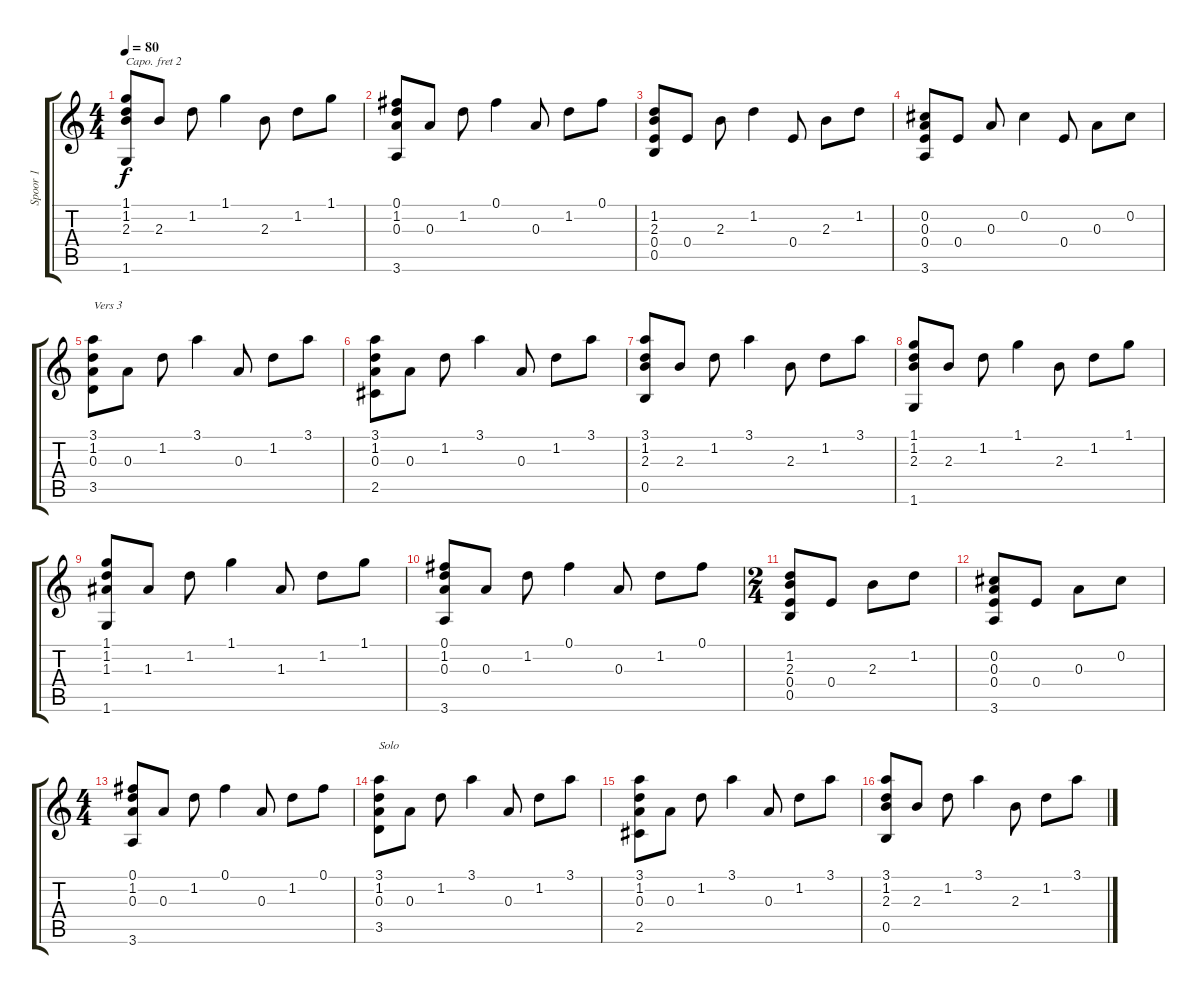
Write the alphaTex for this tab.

\track ("Spoor 1" "Spoor 1") {instrument acousticguitarnylon}
\staff {score tabs}
\capo 2
\tuning (E4 B3 G3 D3 A2 E2) {hide}
\ts (4 4)
\tempo 80
\clef g2
\ks c
(1.1 1.2 2.3 1.6).8{dy f} 2.3.8 1.2.8 1.1.4 2.3.8 1.2.8 1.1.8 |
(0.1 1.2 0.3 3.6).8 0.3.8 1.2.8 0.1.4 0.3.8 1.2.8 0.1.8 |
(1.2 2.3 0.4 0.5).8 0.4.8 2.3.8 1.2.4 0.4.8 2.3.8 1.2.8 |
(0.2 0.3 0.4 3.6).8 0.4.8 0.3.8 0.2.4 0.4.8 0.3.8 0.2.8 |
(3.1 1.2 0.3 3.5).8{txt "Vers 3"} 0.3.8 1.2.8 3.1.4 0.3.8 1.2.8 3.1.8 |
(3.1 1.2 0.3 2.5).8 0.3.8 1.2.8 3.1.4 0.3.8 1.2.8 3.1.8 |
(3.1 1.2 2.3 0.5).8 2.3.8 1.2.8 3.1.4 2.3.8 1.2.8 3.1.8 |
(1.1 1.2 2.3 1.6).8 2.3.8 1.2.8 1.1.4 2.3.8 1.2.8 1.1.8 |
(1.1 1.2 1.3 1.6).8 1.3.8 1.2.8 1.1.4 1.3.8 1.2.8 1.1.8 |
(0.1 1.2 0.3 3.6).8 0.3.8 1.2.8 0.1.4 0.3.8 1.2.8 0.1.8 |
\ts (2 4)
(1.2 2.3 0.4 0.5).8 0.4.8 2.3.8 1.2.8 |
(0.2 0.3 0.4 3.6).8 0.4.8 0.3.8 0.2.8 |
\ts (4 4)
(0.1 1.2 0.3 3.6).8 0.3.8 1.2.8 0.1.4 0.3.8 1.2.8 0.1.8 |
(3.1 1.2 0.3 3.5).8{txt "Solo"} 0.3.8 1.2.8 3.1.4 0.3.8 1.2.8 3.1.8 |
(3.1 1.2 0.3 2.5).8 0.3.8 1.2.8 3.1.4 0.3.8 1.2.8 3.1.8 |
(3.1 1.2 2.3 0.5).8 2.3.8 1.2.8 3.1.4 2.3.8 1.2.8 3.1.8
